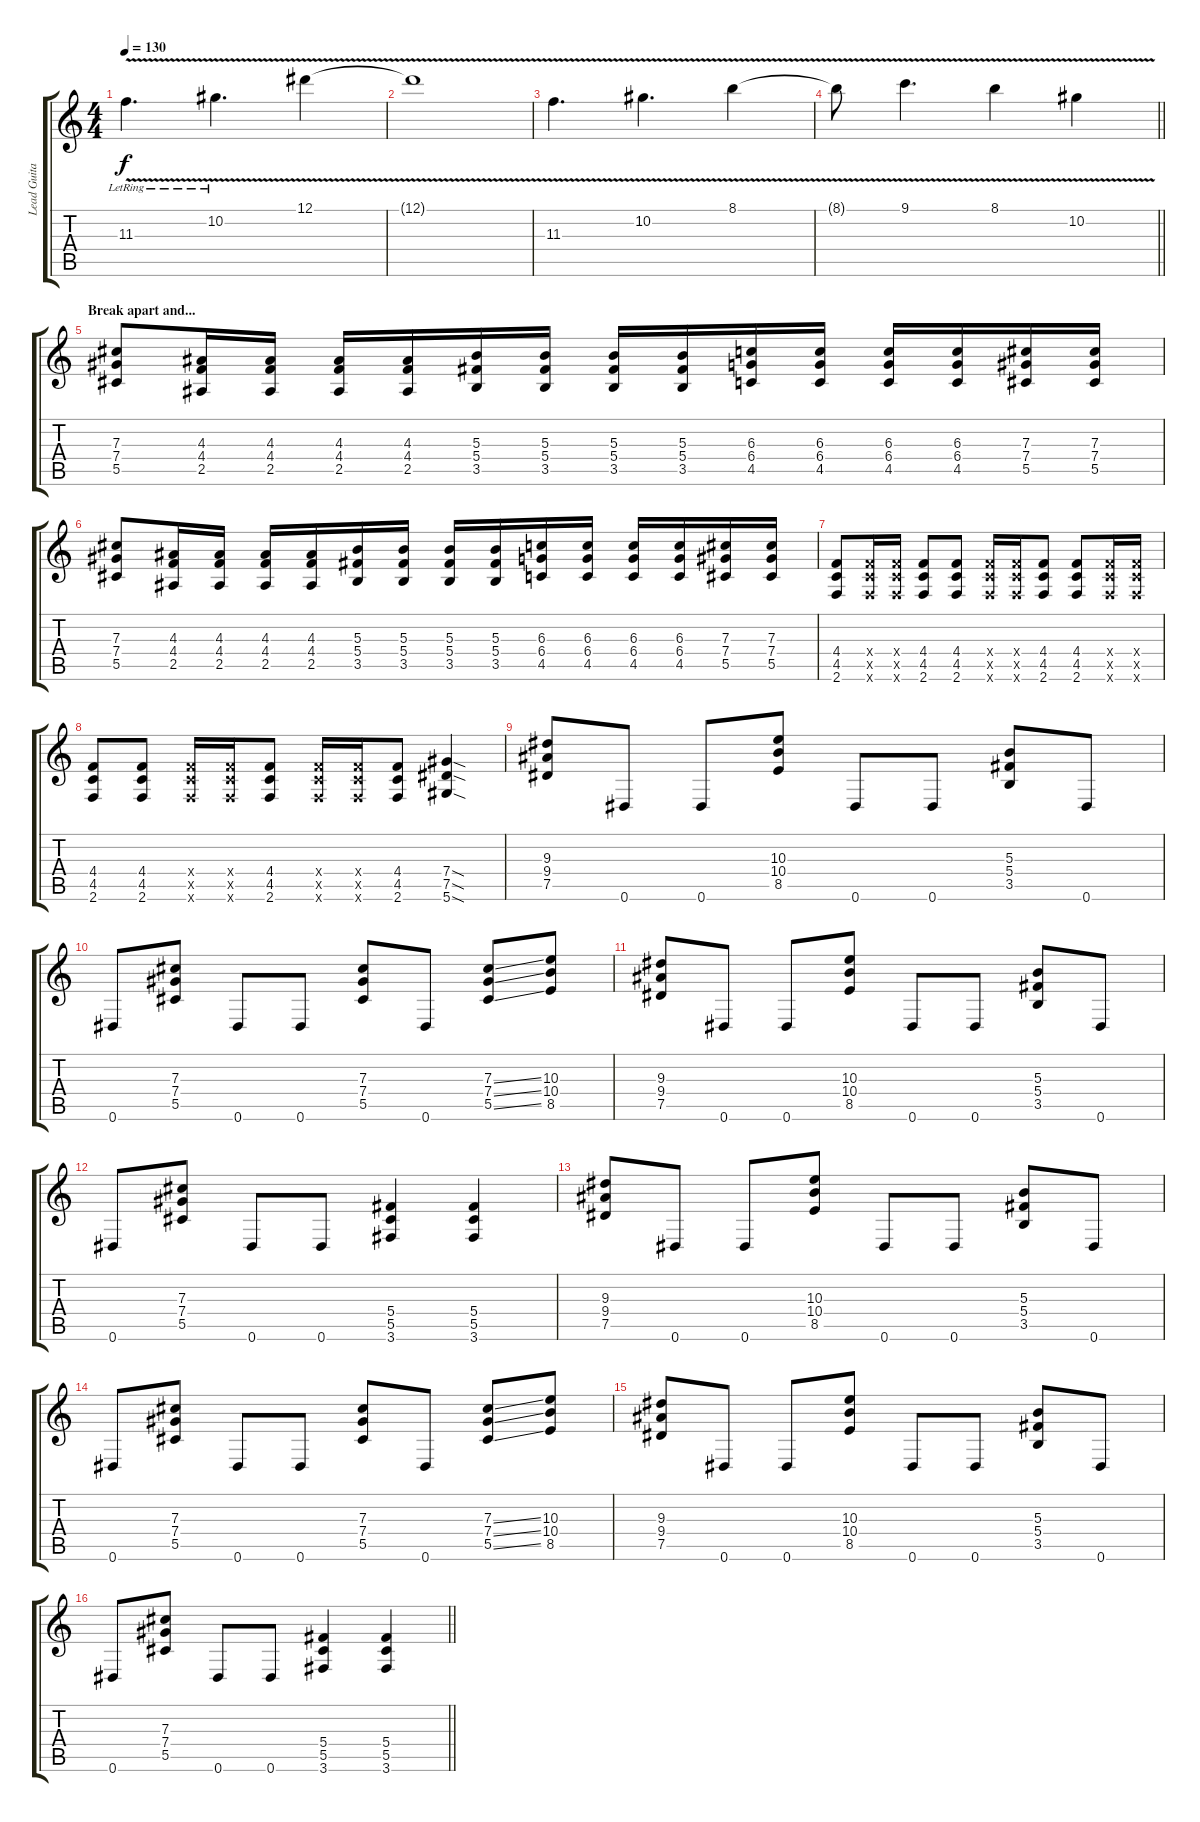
\track ("Lead Guitar" "Lead Guita") {instrument distortionguitar}
\staff {score tabs}
\tuning (Eb4 Bb3 Gb3 Db3 Ab2 Eb2) {hide}
\ts (4 4)
\tempo 130
\clef g2
\ks c
11.3{v lr}.4{d dy f} 10.2{v lr}.4{d} 12.1{v}.4 |
12.1{v t}.1 |
11.3{v}.4{d} 10.2{v}.4{d} 8.1{v}.4 |
\barLineRight lightlight
8.1{t}.8 9.1{v}.4{d} 8.1{v}.4 10.2{v}.4 |
\section ("" "Break apart and...")
(7.3 7.4 5.5).8{volume 13 balance 0 instrument distortionguitar} (4.3 4.4 2.5).16 (4.3 4.4 2.5).16 (4.3 4.4 2.5).16 (4.3 4.4 2.5).16 (5.3 5.4 3.5).16 (5.3 5.4 3.5).16 (5.3 5.4 3.5).16 (5.3 5.4 3.5).16 (6.3 6.4 4.5).16 (6.3 6.4 4.5).16 (6.3 6.4 4.5).16 (6.3 6.4 4.5).16 (7.3 7.4 5.5).16 (7.3 7.4 5.5).16 |
(7.3 7.4 5.5).8 (4.3 4.4 2.5).16 (4.3 4.4 2.5).16 (4.3 4.4 2.5).16 (4.3 4.4 2.5).16 (5.3 5.4 3.5).16 (5.3 5.4 3.5).16 (5.3 5.4 3.5).16 (5.3 5.4 3.5).16 (6.3 6.4 4.5).16 (6.3 6.4 4.5).16 (6.3 6.4 4.5).16 (6.3 6.4 4.5).16 (7.3 7.4 5.5).16 (7.3 7.4 5.5).16 |
(4.4 4.5 2.6).8 (4.4{x} 4.5{x} 2.6{x}).16 (4.4{x} 4.5{x} 2.6{x}).16 (4.4 4.5 2.6).8 (4.4 4.5 2.6).8 (4.4{x} 4.5{x} 2.6{x}).16 (4.4{x} 4.5{x} 2.6{x}).16 (4.4 4.5 2.6).8 (4.4 4.5 2.6).8 (4.4{x} 4.5{x} 2.6{x}).16 (4.4{x} 4.5{x} 2.6{x}).16 |
(4.4 4.5 2.6).8 (4.4 4.5 2.6).8 (4.4{x} 4.5{x} 2.6{x}).16 (4.4{x} 4.5{x} 2.6{x}).16 (4.4 4.5 2.6).8 (4.4{x} 4.5{x} 2.6{x}).16 (4.4{x} 4.5{x} 2.6{x}).16 (4.4 4.5 2.6).8 (7.4{sod} 7.5{sod} 5.6{sod}).4 |
(9.3 9.4 7.5).8 0.6.8 0.6.8 (10.3 10.4 8.5).8 0.6.8 0.6.8 (5.3 5.4 3.5).8 0.6.8 |
0.6.8 (7.3 7.4 5.5).8 0.6.8 0.6.8 (7.3 7.4 5.5).8 0.6.8 (7.3{ss} 7.4{ss} 5.5{ss}).8 (10.3 10.4 8.5).8 |
(9.3 9.4 7.5).8 0.6.8 0.6.8 (10.3 10.4 8.5).8 0.6.8 0.6.8 (5.3 5.4 3.5).8 0.6.8 |
0.6.8 (7.3 7.4 5.5).8 0.6.8 0.6.8 (5.4 5.5 3.6).4 (5.4 5.5 3.6).4 |
(9.3 9.4 7.5).8 0.6.8 0.6.8 (10.3 10.4 8.5).8 0.6.8 0.6.8 (5.3 5.4 3.5).8 0.6.8 |
0.6.8 (7.3 7.4 5.5).8 0.6.8 0.6.8 (7.3 7.4 5.5).8 0.6.8 (7.3{ss} 7.4{ss} 5.5{ss}).8 (10.3 10.4 8.5).8 |
(9.3 9.4 7.5).8 0.6.8 0.6.8 (10.3 10.4 8.5).8 0.6.8 0.6.8 (5.3 5.4 3.5).8 0.6.8 |
\barLineRight lightlight
0.6.8 (7.3 7.4 5.5).8 0.6.8 0.6.8 (5.4 5.5 3.6).4 (5.4 5.5 3.6).4
